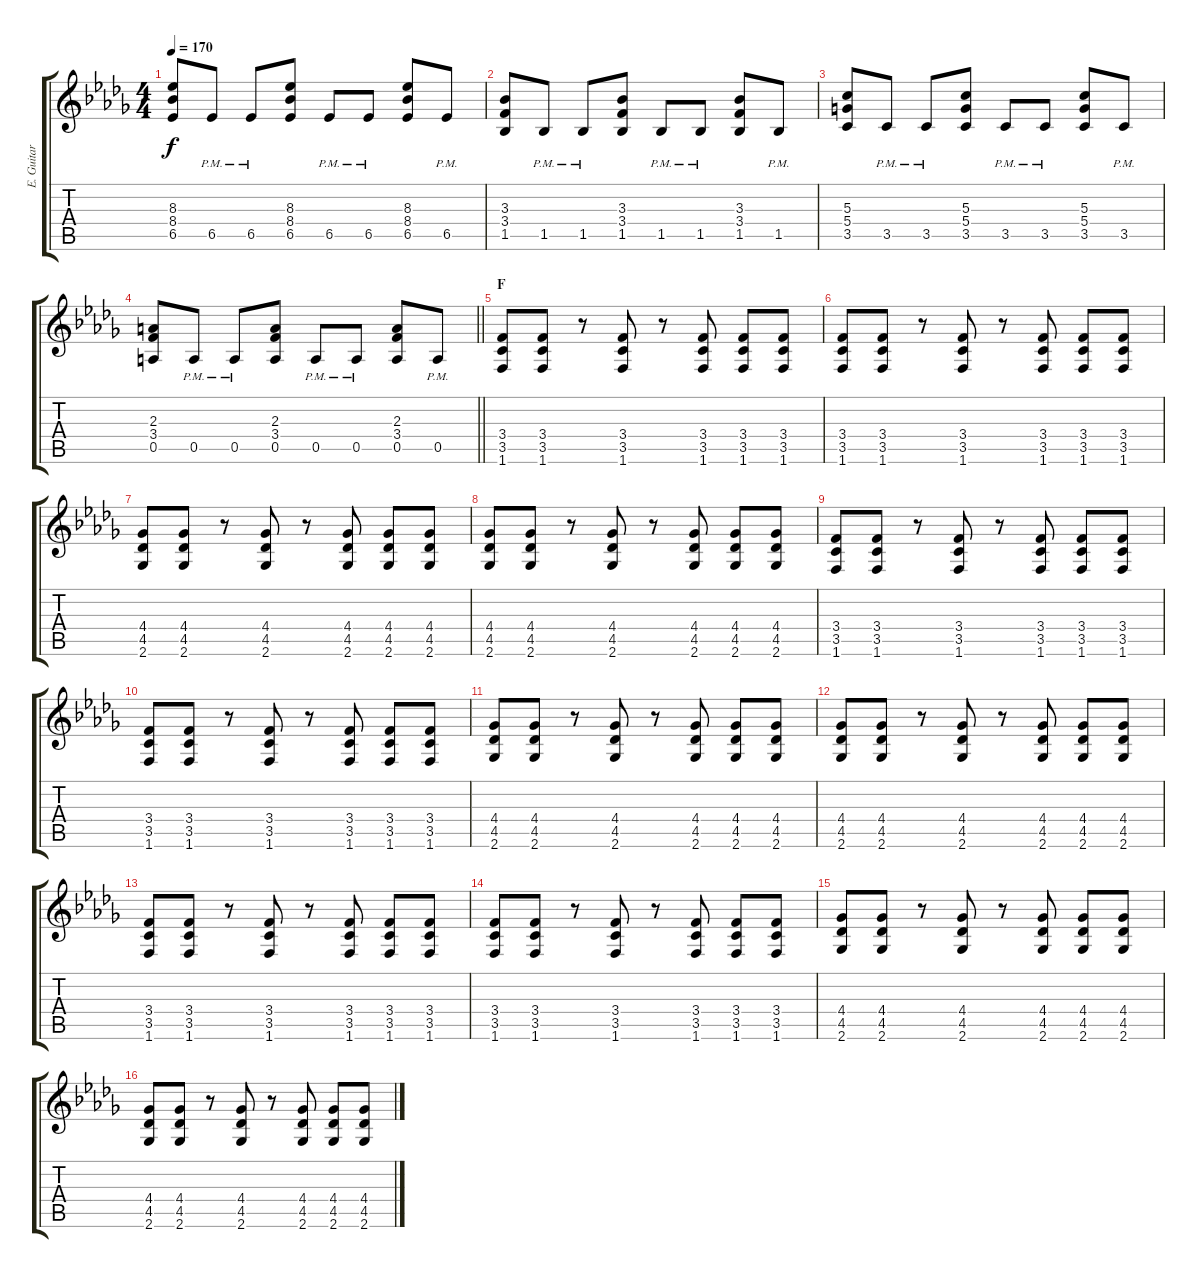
\track ("E. Guitar I" "E. Guitar ") {instrument overdrivenguitar}
\staff {score tabs}
\tuning (E4 B3 G3 D3 A2 E2) {hide}
\ts (4 4)
\tempo 170
\clef g2
\ks db
(8.3 8.4 6.5).8{dy f} 6.5{pm}.8 6.5{pm}.8 (8.3 8.4 6.5).8 6.5{pm}.8 6.5{pm}.8 (8.3 8.4 6.5).8 6.5{pm}.8 |
(3.3 3.4 1.5).8 1.5{pm}.8 1.5{pm}.8 (3.3 3.4 1.5).8 1.5{pm}.8 1.5{pm}.8 (3.3 3.4 1.5).8 1.5{pm}.8 |
(5.3 5.4 3.5).8 3.5{pm}.8 3.5{pm}.8 (5.3 5.4 3.5).8 3.5{pm}.8 3.5{pm}.8 (5.3 5.4 3.5).8 3.5{pm}.8 |
\barLineRight lightlight
(2.3 3.4 0.5).8 0.5{pm}.8 0.5{pm}.8 (2.3 3.4 0.5).8 0.5{pm}.8 0.5{pm}.8 (2.3 3.4 0.5).8 0.5{pm}.8 |
\section ("" "F")
(3.4 3.5 1.6).8 (3.4 3.5 1.6).8 r.8 (3.4 3.5 1.6).8 r.8 (3.4 3.5 1.6).8 (3.4 3.5 1.6).8 (3.4 3.5 1.6).8 |
(3.4 3.5 1.6).8 (3.4 3.5 1.6).8 r.8 (3.4 3.5 1.6).8 r.8 (3.4 3.5 1.6).8 (3.4 3.5 1.6).8 (3.4 3.5 1.6).8 |
(4.4 4.5 2.6).8 (4.4 4.5 2.6).8 r.8 (4.4 4.5 2.6).8 r.8 (4.4 4.5 2.6).8 (4.4 4.5 2.6).8 (4.4 4.5 2.6).8 |
(4.4 4.5 2.6).8 (4.4 4.5 2.6).8 r.8 (4.4 4.5 2.6).8 r.8 (4.4 4.5 2.6).8 (4.4 4.5 2.6).8 (4.4 4.5 2.6).8 |
(3.4 3.5 1.6).8 (3.4 3.5 1.6).8 r.8 (3.4 3.5 1.6).8 r.8 (3.4 3.5 1.6).8 (3.4 3.5 1.6).8 (3.4 3.5 1.6).8 |
(3.4 3.5 1.6).8 (3.4 3.5 1.6).8 r.8 (3.4 3.5 1.6).8 r.8 (3.4 3.5 1.6).8 (3.4 3.5 1.6).8 (3.4 3.5 1.6).8 |
(4.4 4.5 2.6).8 (4.4 4.5 2.6).8 r.8 (4.4 4.5 2.6).8 r.8 (4.4 4.5 2.6).8 (4.4 4.5 2.6).8 (4.4 4.5 2.6).8 |
(4.4 4.5 2.6).8 (4.4 4.5 2.6).8 r.8 (4.4 4.5 2.6).8 r.8 (4.4 4.5 2.6).8 (4.4 4.5 2.6).8 (4.4 4.5 2.6).8 |
(3.4 3.5 1.6).8 (3.4 3.5 1.6).8 r.8 (3.4 3.5 1.6).8 r.8 (3.4 3.5 1.6).8 (3.4 3.5 1.6).8 (3.4 3.5 1.6).8 |
(3.4 3.5 1.6).8 (3.4 3.5 1.6).8 r.8 (3.4 3.5 1.6).8 r.8 (3.4 3.5 1.6).8 (3.4 3.5 1.6).8 (3.4 3.5 1.6).8 |
(4.4 4.5 2.6).8 (4.4 4.5 2.6).8 r.8 (4.4 4.5 2.6).8 r.8 (4.4 4.5 2.6).8 (4.4 4.5 2.6).8 (4.4 4.5 2.6).8 |
(4.4 4.5 2.6).8 (4.4 4.5 2.6).8 r.8 (4.4 4.5 2.6).8 r.8 (4.4 4.5 2.6).8 (4.4 4.5 2.6).8 (4.4 4.5 2.6).8
